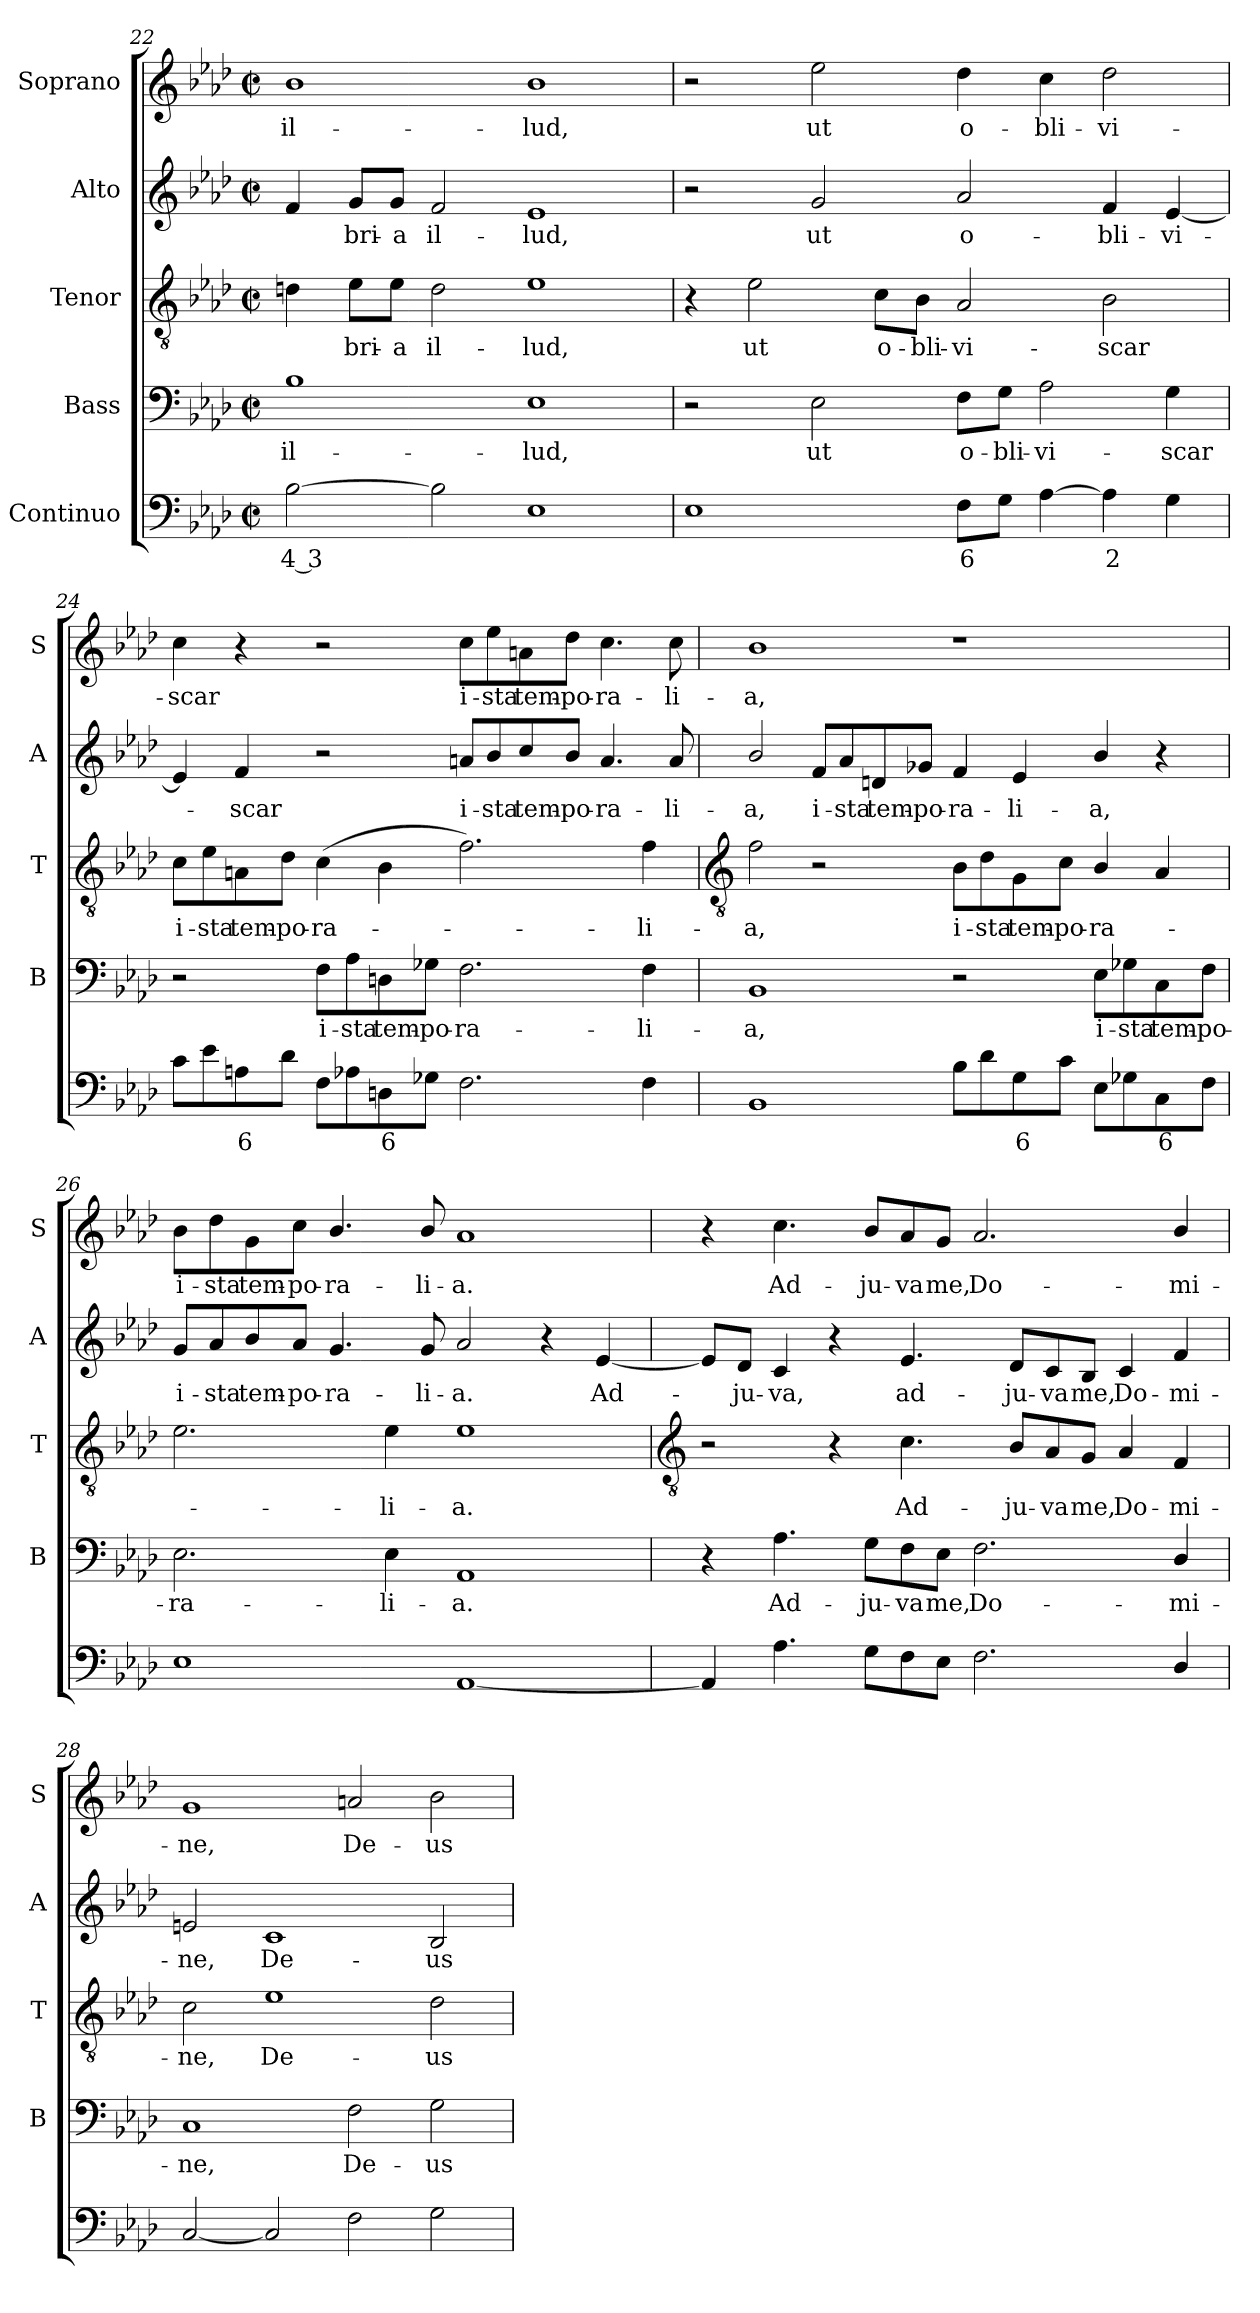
**kern	**text	**kern	**text	**kern	**text	**kern	**text	**kern	**text
*part5	*part5	*part4	*part4	*part3	*part3	*part2	*part2	*part1	*part1
*staff5	*staff5	*staff4	*staff4	*staff3	*staff3	*staff2	*staff2	*staff1	*staff1
*I"Continuo	*	*I"Bass	*	*I"Tenor	*	*I"Alto	*	*I"Soprano	*
*	*	*I'B	*	*I'T	*	*I'A	*	*I'S	*
!!LO:LB:g=z
*clefF4	*	*clefF4	*	*clefGv2	*	*clefG2	*	*clefG2	*
*k[b-e-a-d-]	*	*k[b-e-a-d-]	*	*k[b-e-a-d-]	*	*k[b-e-a-d-]	*	*k[b-e-a-d-]	*
*A-:	*	*A-:	*	*A-:	*	*A-:	*	*A-:	*
*M4/2	*	*M4/2	*	*M4/2	*	*M4/2	*	*M4/2	*
*met(c|)	*	*met(c|)	*	*met(c|)	*	*met(c|)	*	*met(c|)	*
=22	=22	=22	=22	=22	=22	=22	=22	=22	=22
!	!LO:LY:b	!	!LO:LY:b	!	!	!	!	!	!LO:LY:b
[2B-	4 3	1B-	il-	4dn	.	4f	.	1b-	il-
!	!	!	!	!	!LO:LY:b	!	!LO:LY:b	!	!
.	.	.	.	8e-\L	bri-	8g/L	bri-	.	.
!	!	!	!	!	!LO:LY:b	!	!LO:LY:b	!	!
.	.	.	.	8e-\J	-a	8g/J	-a	.	.
!	!	!	!	!	!LO:LY:b	!	!LO:LY:b	!	!
2B-]	.	.	.	2d	il-	2f	il-	.	.
!	!	!	!LO:LY:b	!	!LO:LY:b	!	!LO:LY:b	!	!LO:LY:b
1E-	.	1E-	-lud,	1e-	-lud,	1e-	-lud,	1b-	-lud,
=23	=23	=23	=23	=23	=23	=23	=23	=23	=23
1E-	.	2r	.	4r	.	2r	.	2r	.
!	!	!	!	!	!LO:LY:b	!	!	!	!
.	.	.	.	2e-	ut	.	.	.	.
!	!	!	!LO:LY:b	!	!	!	!LO:LY:b	!	!LO:LY:b
.	.	2E-	ut	.	.	2g	ut	2ee-	ut
!	!	!	!	!	!LO:LY:b	!	!	!	!
.	.	.	.	8c\L	o-	.	.	.	.
!	!	!	!	!	!LO:LY:b	!	!	!	!
.	.	.	.	8B-\J	-bli-	.	.	.	.
!	!LO:LY:b	!	!LO:LY:b	!	!LO:LY:b	!	!LO:LY:b	!	!LO:LY:b
8FL	6	8F\L	o-	2A-	-vi-	2a-	o-	4dd-	o-
!	!	!	!LO:LY:b	!	!	!	!	!	!
8GJ	.	8G\J	-bli-	.	.	.	.	.	.
!	!	!	!LO:LY:b	!	!	!	!	!	!LO:LY:b
[4A-	.	2A-	-vi-	.	.	.	.	4cc	-bli-
!	!LO:LY:b	!	!	!	!LO:LY:b	!	!LO:LY:b	!	!LO:LY:b
4A-]	2	.	.	2B-	-scar	4f	-bli-	2dd-	-vi-
!	!	!	!LO:LY:b	!	!	!	!LO:LY:b	!	!
4G	.	4G\	-scar	.	.	[4e-	-vi-	.	.
=24	=24	=24	=24	=24	=24	=24	=24	=24	=24
!	!	!	!	!	!LO:LY:b	!	!	!	!LO:LY:b
8cL	.	2r	.	8c\L	i-	4e-]	.	4cc	-scar
!	!	!	!	!	!LO:LY:b	!	!	!	!
8e-	.	.	.	8e-\	-sta	.	.	.	.
!	!LO:LY:b	!	!	!	!LO:LY:b	!	!LO:LY:b	!	!
8An	6	.	.	8An\	tem-	4f	scar	4r	.
!	!	!	!	!	!LO:LY:b	!	!	!	!
8d-J	.	.	.	8d-\J	-po-	.	.	.	.
!	!	!	!LO:LY:b	!	!LO:LY:b	!	!	!	!
8FL	.	8F\L	i-	(>4c	-ra-	2r	.	2r	.
!	!	!	!LO:LY:b	!	!	!	!	!	!
8A-	.	8A-\	-sta	.	.	.	.	.	.
!	!LO:LY:b	!	!LO:LY:b	!	!	!	!	!	!
8Dn	6	8Dn\	tem-	4B-\	.	.	.	.	.
!	!	!	!LO:LY:b	!	!	!	!	!	!
8G-XJ	.	8G-X\J	-po-	.	.	.	.	.	.
!	!	!	!LO:LY:b	!	!	!	!LO:LY:b	!	!LO:LY:b
2.F	.	2.F	-ra-	2.f)	.	8an/L	i-	8cc\L	i-
!	!	!	!	!	!	!	!LO:LY:b	!	!LO:LY:b
.	.	.	.	.	.	8b-/	-sta	8ee-\	-sta
!	!	!	!	!	!	!	!LO:LY:b	!	!LO:LY:b
.	.	.	.	.	.	8cc/	tem-	8an\	tem-
!	!	!	!	!	!	!	!LO:LY:b	!	!LO:LY:b
.	.	.	.	.	.	8b-/J	-po-	8dd-\J	-po-
!	!	!	!	!	!	!	!LO:LY:b	!	!LO:LY:b
.	.	.	.	.	.	4.a	-ra-	4.cc	-ra-
!	!	!	!LO:LY:b	!	!LO:LY:b	!	!	!	!
4F	.	4F	-li-	4f	li-	.	.	.	.
!	!	!	!	!	!	!	!LO:LY:b	!	!LO:LY:b
.	.	.	.	.	.	8a	-li-	8cc	-li-
!!LO:LB:g=z
=25	=25	=25	=25	=25	=25	=25	=25	=25	=25
*	*	*	*	*clefGv2	*	*	*	*	*
!	!	!	!LO:LY:b	!	!LO:LY:b	!	!LO:LY:b	!	!LO:LY:b
1BB-	.	1BB-	-a,	2f	-a,	2b-/	-a,	1b-	-a,
!	!	!	!	!	!	!	!LO:LY:b	!	!
.	.	.	.	2r	.	8f/L	i-	.	.
!	!	!	!	!	!	!	!LO:LY:b	!	!
.	.	.	.	.	.	8a-/	-sta	.	.
!	!	!	!	!	!	!	!LO:LY:b	!	!
.	.	.	.	.	.	8dn/	tem-	.	.
!	!	!	!	!	!	!	!LO:LY:b	!	!
.	.	.	.	.	.	8g-X/J	-po-	.	.
!	!	!	!	!	!LO:LY:b	!	!LO:LY:b	!	!
8B-L	.	2r	.	8B-\L	i-	4f	-ra-	1r	.
!	!	!	!	!	!LO:LY:b	!	!	!	!
8d-	.	.	.	8d-\	-sta	.	.	.	.
!	!LO:LY:b	!	!	!	!LO:LY:b	!	!LO:LY:b	!	!
8G	6	.	.	8G\	tem-	4e-	-li-	.	.
!	!	!	!	!	!LO:LY:b	!	!	!	!
8cJ	.	.	.	8c\J	-po-	.	.	.	.
!	!	!	!LO:LY:b	!	!LO:LY:b	!	!LO:LY:b	!	!
8E-L	.	8E-\L	i-	4B-/	-ra-	4b-/	-a,	.	.
!	!	!	!LO:LY:b	!	!	!	!	!	!
8G-X	.	8G-X\	-sta	.	.	.	.	.	.
!	!LO:LY:b	!	!LO:LY:b	!	!	!	!	!	!
8C	6	8C\	tem-	4A-	.	4r	.	.	.
!	!	!	!LO:LY:b	!	!	!	!	!	!
8FJ	.	8F\J	-po-	.	.	.	.	.	.
=26	=26	=26	=26	=26	=26	=26	=26	=26	=26
!	!	!	!LO:LY:b	!	!	!	!LO:LY:b	!	!LO:LY:b
1E-	.	2.E-	-ra-	2.e-	.	8g/L	i-	8b-\L	i-
!	!	!	!	!	!	!	!LO:LY:b	!	!LO:LY:b
.	.	.	.	.	.	8a-/	-sta	8dd-\	-sta
!	!	!	!	!	!	!	!LO:LY:b	!	!LO:LY:b
.	.	.	.	.	.	8b-/	tem-	8g\	tem-
!	!	!	!	!	!	!	!LO:LY:b	!	!LO:LY:b
.	.	.	.	.	.	8a-/J	-po-	8cc\J	-po-
!	!	!	!	!	!	!	!LO:LY:b	!	!LO:LY:b
.	.	.	.	.	.	4.g	-ra-	4.b-/	-ra-
!	!	!	!LO:LY:b	!	!LO:LY:b	!	!	!	!
.	.	4E-	-li-	4e-	li-	.	.	.	.
!	!	!	!	!	!	!	!LO:LY:b	!	!LO:LY:b
.	.	.	.	.	.	8g	-li-	8b-/	-li-
!	!	!	!LO:LY:b	!	!LO:LY:b	!	!LO:LY:b	!	!LO:LY:b
[1AA-	.	1AA-	-a.	1e-	-a.	2a-	-a.	1a-	-a.
.	.	.	.	.	.	4r	.	.	.
!	!	!	!	!	!	!	!LO:LY:b	!	!
.	.	.	.	.	.	[4e-	Ad-	.	.
!!LO:LB:g=z
=27	=27	=27	=27	=27	=27	=27	=27	=27	=27
*	*	*	*	*clefGv2	*	*	*	*	*
4AA-]	.	4r	.	2r	.	8e-/L]	.	4r	.
!	!	!	!	!	!	!	!LO:LY:b	!	!
.	.	.	.	.	.	8d-/J	ju-	.	.
!	!	!	!LO:LY:b	!	!	!	!LO:LY:b	!	!LO:LY:b
4.A-	.	4.A-	Ad-	.	.	4c	-va,	4.cc	Ad-
.	.	.	.	4r	.	4r	.	.	.
!	!	!	!LO:LY:b	!	!	!	!	!	!LO:LY:b
8GL	.	8G\L	-ju-	.	.	.	.	8b-/L	-ju-
!	!	!	!LO:LY:b	!	!LO:LY:b	!	!LO:LY:b	!	!LO:LY:b
8F	.	8F\	-va	4.c	Ad-	4.e-	ad-	8a-/	-va
!	!	!	!LO:LY:b	!	!	!	!	!	!LO:LY:b
8E-J	.	8E-\J	me,	.	.	.	.	8g/J	me,
!	!	!	!LO:LY:b	!	!	!	!	!	!LO:LY:b
2.F	.	2.F	Do-	.	.	.	.	2.a-	Do-
!	!	!	!	!	!LO:LY:b	!	!LO:LY:b	!	!
.	.	.	.	8B-/L	-ju-	8d-/L	-ju-	.	.
!	!	!	!	!	!LO:LY:b	!	!LO:LY:b	!	!
.	.	.	.	8A-/	-va	8c/	-va	.	.
!	!	!	!	!	!LO:LY:b	!	!LO:LY:b	!	!
.	.	.	.	8G/J	me,	8B-/J	me,	.	.
!	!	!	!	!	!LO:LY:b	!	!LO:LY:b	!	!
.	.	.	.	4A-	Do-	4c	Do-	.	.
!	!	!	!LO:LY:b	!	!LO:LY:b	!	!LO:LY:b	!	!LO:LY:b
4D-/	.	4D-/	-mi-	4F	-mi-	4f	-mi-	4b-/	-mi-
=28	=28	=28	=28	=28	=28	=28	=28	=28	=28
!	!	!	!LO:LY:b	!	!LO:LY:b	!	!LO:LY:b	!	!LO:LY:b
[2C	.	1C	-ne,	2c	-ne,	2en	-ne,	1g	-ne,
!	!	!	!	!	!LO:LY:b	!	!LO:LY:b	!	!
2C]	.	.	.	1e-	De-	1c	De-	.	.
!	!	!	!LO:LY:b	!	!	!	!	!	!LO:LY:b
2F	.	2F	De-	.	.	.	.	2an	De-
!	!	!	!LO:LY:b	!	!LO:LY:b	!	!LO:LY:b	!	!LO:LY:b
2G	.	2G	-us	2d-	-us	2B-	-us	2b-	-us
=	=	=	=	=	=	=	=	=	=
*-	*-	*-	*-	*-	*-	*-	*-	*-	*-
